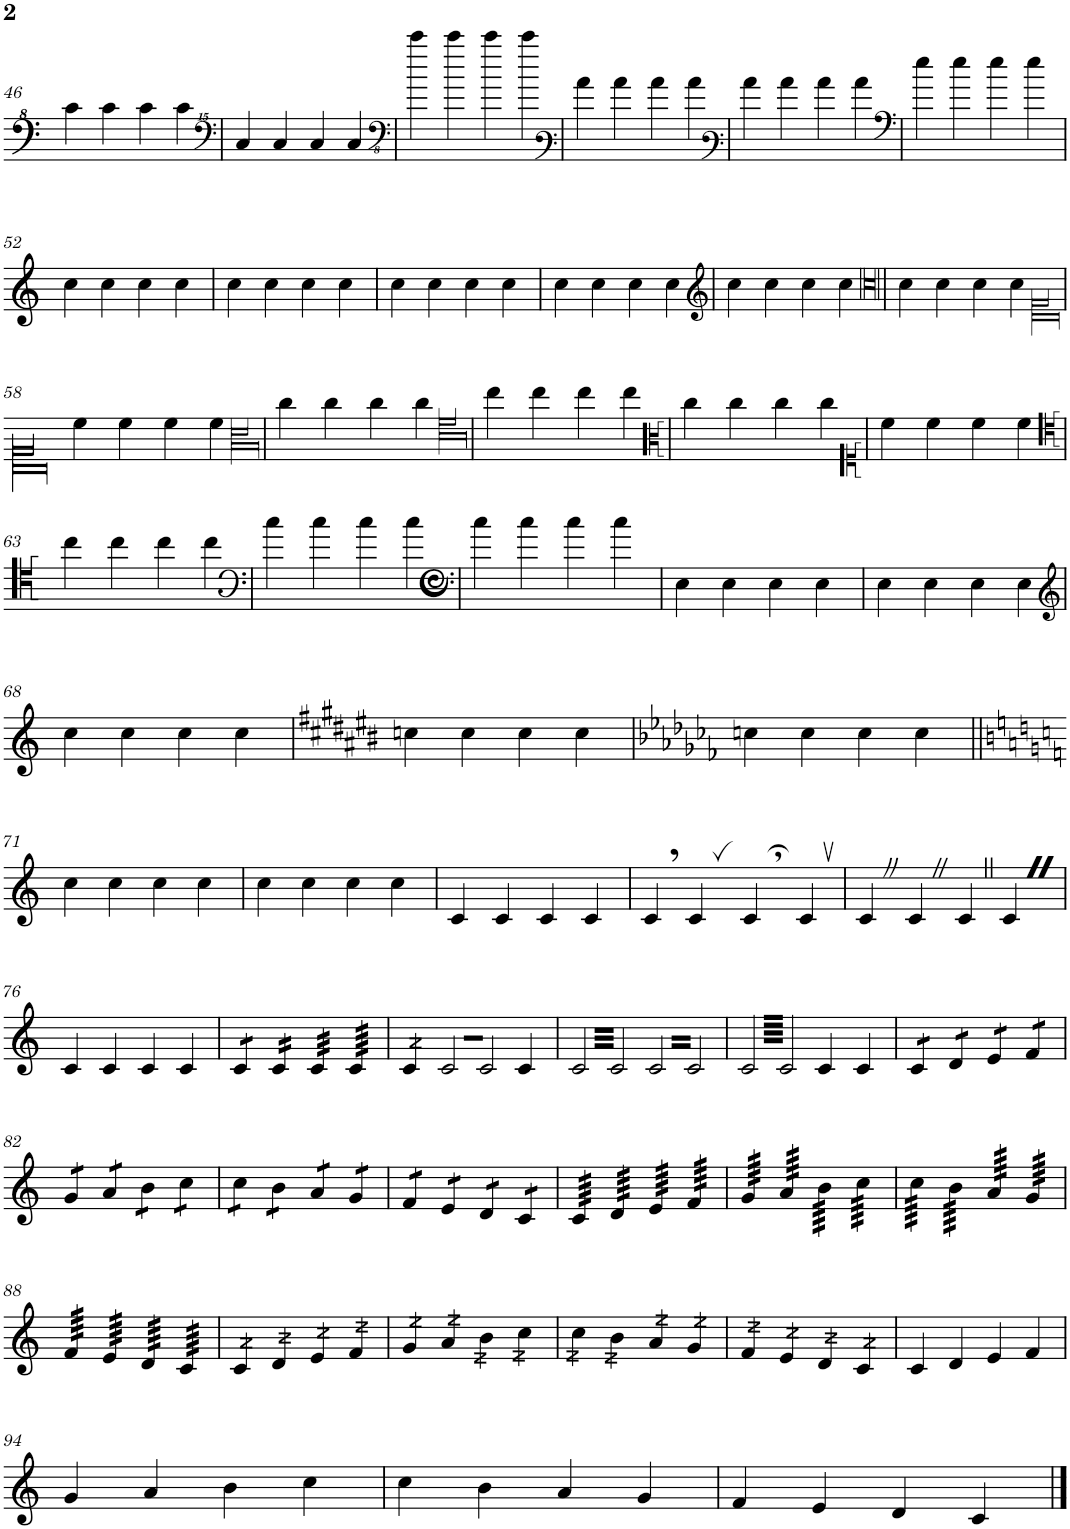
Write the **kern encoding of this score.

**kern
*part1
*staff1
*I"Piano
*I'Pno.
!!LO:PB:g=z
*clefF^4
*k[]
*M4/4
=46
4cc\
4cc\
4cc\
4cc\
=47
*clefF^^4
4cc/
4cc/
4cc/
4cc/
=48
*clefFv4
4cc\
4cc\
4cc\
4cc\
=49
*clefF3
4cc\
4cc\
4cc\
4cc\
=50
*clefF3
4cc\
4cc\
4cc\
4cc\
=51
*clefF5
4cc\
4cc\
4cc\
4cc\
!!LO:LB:g=z
=52
*clefX
4cc\
4cc\
4cc\
4cc\
=53
*clefX
4cc\
4cc\
4cc\
4cc\
=54
*
4cc\
4cc\
4cc\
4cc\
=55
*
4cc\
4cc\
4cc\
4cc\
=56
*clefG2
4cc\
4cc\
4cc\
4cc\
=57
*clefG2
4cc\
4cc\
4cc\
4cc\
!!LO:LB:g=z
=58
*clefC1
4cc\
4cc\
4cc\
4cc\
=59
*clefC3
4cc\
4cc\
4cc\
4cc\
=60
*clefC4
4cc\
4cc\
4cc\
4cc\
=61
*clefC3
4cc\
4cc\
4cc\
4cc\
=62
*clefC1
4cc\
4cc\
4cc\
4cc\
!!LO:LB:g=z
=63
*clefC4
4cc\
4cc\
4cc\
4cc\
=64
*clefF4
4cc\
4cc\
4cc\
4cc\
=65
*clefF4
4cc\
4cc\
4cc\
4cc\
=66
*
4cc\
4cc\
4cc\
4cc\
=67
*
4cc\
4cc\
4cc\
4cc\
!!LO:LB:g=z
=68
*clefG2
4cc\
4cc\
4cc\
4cc\
=69
*k[f#c#g#d#a#e#b#]
4ccn\
4cc\
4cc\
4cc\
=70
*k[b-e-a-d-g-c-f-]
4ccn\
4cc\
4cc\
4cc\
!!LO:LB:g=z
=71||
*k[]
4cc\
4cc\
4cc\
4cc\
=72
*k[]
4cc\
4cc\
4cc\
4cc\
=73
4c/
4c/
4c/
4c/
=74
4c,/
4c,/
4c,/
4c,/
=75
4cZ/
4cZ/
4cZ/
4cZ/
!!LO:LB:g=z
=76
4c/
4c/
4c/
4c/
=77
*tremolo
8c/L
8c/J
16c/LL
16c/
16c/
16c/JJ
32c/LLL
32c/
32c/
32c/
32c/
32c/
32c/
32c/JJJ
64c/LLLL
64c/
64c/
64c/
64c/
64c/
64c/
64c/
64c/
64c/
64c/
64c/
64c/
64c/
64c/
64c/JJJJ
*Xtremolo
=78
4c@4@/
*tremolo
16c/LL
16c/
16c/
16c/
16c/
16c/
16c/
16c/JJ
*Xtremolo
4c/
.
.
.
=79
*tremolo
64c/LLLL
64c/
64c/
64c/
64c/
64c/
64c/
64c/
64c/
64c/
64c/
64c/
64c/
64c/
64c/
64c/
64c/
64c/
64c/
64c/
64c/
64c/
64c/
64c/
64c/
64c/
64c/
64c/
64c/
64c/
64c/
64c/JJJJ
32c/LLL
.
32c/
.
32c/
.
32c/
.
32c/
.
32c/
.
32c/
.
32c/
.
32c/
32c/
32c/
32c/
32c/
32c/
32c/
32c/JJJ
=80
128c/LLLLL
128c/
128c/
128c/
128c/
128c/
128c/
128c/
128c/
128c/
128c/
128c/
128c/
128c/
128c/
128c/
128c/
128c/
128c/
128c/
128c/
128c/
128c/
128c/
128c/
128c/
128c/
128c/
128c/
128c/
128c/
128c/
128c/
128c/
128c/
128c/
128c/
128c/
128c/
128c/
128c/
128c/
128c/
128c/
128c/
128c/
128c/
128c/
128c/
128c/
128c/
128c/
128c/
128c/
128c/
128c/
128c/
128c/
128c/
128c/
128c/
128c/
128c/
128c/JJJJJ
*Xtremolo
4c/
.
.
.
.
.
.
.
.
.
.
.
.
.
.
.
.
.
.
.
.
.
.
.
.
.
.
.
.
.
.
.
4c/
=81
*tremolo
8c/L
8c/J
8d/L
8d/J
8e/L
8e/J
8f/L
8f/J
!!LO:LB:g=z
=82
8g/L
8g/J
8a/L
8a/J
8b\L
8b\J
8cc\L
8cc\J
=83
8cc\L
8cc\J
8b\L
8b\J
8a/L
8a/J
8g/L
8g/J
=84
8f/L
8f/J
8e/L
8e/J
8d/L
8d/J
8c/L
8c/J
=85
64c/LLLL
64c/
64c/
64c/
64c/
64c/
64c/
64c/
64c/
64c/
64c/
64c/
64c/
64c/
64c/
64c/JJJJ
64d/LLLL
64d/
64d/
64d/
64d/
64d/
64d/
64d/
64d/
64d/
64d/
64d/
64d/
64d/
64d/
64d/JJJJ
64e/LLLL
64e/
64e/
64e/
64e/
64e/
64e/
64e/
64e/
64e/
64e/
64e/
64e/
64e/
64e/
64e/JJJJ
64f/LLLL
64f/
64f/
64f/
64f/
64f/
64f/
64f/
64f/
64f/
64f/
64f/
64f/
64f/
64f/
64f/JJJJ
=86
64g/LLLL
64g/
64g/
64g/
64g/
64g/
64g/
64g/
64g/
64g/
64g/
64g/
64g/
64g/
64g/
64g/JJJJ
64a/LLLL
64a/
64a/
64a/
64a/
64a/
64a/
64a/
64a/
64a/
64a/
64a/
64a/
64a/
64a/
64a/JJJJ
64b\LLLL
64b\
64b\
64b\
64b\
64b\
64b\
64b\
64b\
64b\
64b\
64b\
64b\
64b\
64b\
64b\JJJJ
64cc\LLLL
64cc\
64cc\
64cc\
64cc\
64cc\
64cc\
64cc\
64cc\
64cc\
64cc\
64cc\
64cc\
64cc\
64cc\
64cc\JJJJ
=87
64cc\LLLL
64cc\
64cc\
64cc\
64cc\
64cc\
64cc\
64cc\
64cc\
64cc\
64cc\
64cc\
64cc\
64cc\
64cc\
64cc\JJJJ
64b\LLLL
64b\
64b\
64b\
64b\
64b\
64b\
64b\
64b\
64b\
64b\
64b\
64b\
64b\
64b\
64b\JJJJ
64a/LLLL
64a/
64a/
64a/
64a/
64a/
64a/
64a/
64a/
64a/
64a/
64a/
64a/
64a/
64a/
64a/JJJJ
64g/LLLL
64g/
64g/
64g/
64g/
64g/
64g/
64g/
64g/
64g/
64g/
64g/
64g/
64g/
64g/
64g/JJJJ
!!LO:LB:g=z
=88
64f/LLLL
64f/
64f/
64f/
64f/
64f/
64f/
64f/
64f/
64f/
64f/
64f/
64f/
64f/
64f/
64f/JJJJ
64e/LLLL
64e/
64e/
64e/
64e/
64e/
64e/
64e/
64e/
64e/
64e/
64e/
64e/
64e/
64e/
64e/JJJJ
64d/LLLL
64d/
64d/
64d/
64d/
64d/
64d/
64d/
64d/
64d/
64d/
64d/
64d/
64d/
64d/
64d/JJJJ
64c/LLLL
64c/
64c/
64c/
64c/
64c/
64c/
64c/
64c/
64c/
64c/
64c/
64c/
64c/
64c/
64c/JJJJ
*Xtremolo
=89
4c@4@/
4d@4@/
4e@4@/
4f@4@/
=90
4g@4@/
4a@4@/
4b@4@\
4cc@4@\
=91
4cc@4@\
4b@4@\
4a@4@/
4g@4@/
=92
4f@4@/
4e@4@/
4d@4@/
4c@4@/
=93
4c/
4d/
4e/
4f/
!!LO:LB:g=z
=94
4g/
4a/
4b\
4cc\
=95
4cc\
4b\
4a/
4g/
=96
4f/
4e/
4d/
4c/
==
*-
